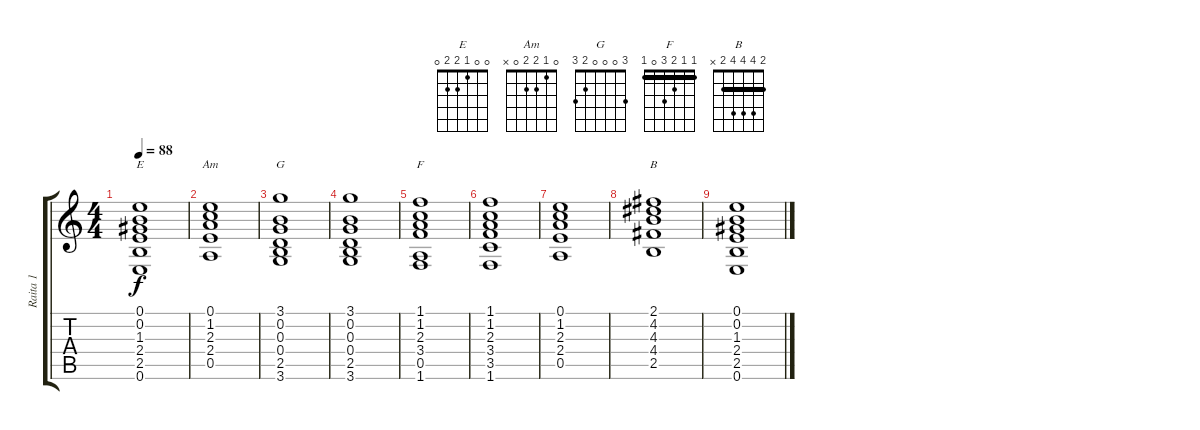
\track ("Raita 1" "Raita 1") {instrument acousticguitarsteel}
\staff {score tabs}
\tuning (E4 B3 G3 D3 A2 E2) {hide}
\chord ("E" 0 0 1 2 2 0)
\chord ("Am" 0 1 2 2 0 x)
\chord ("G" 3 0 0 0 2 3)
\chord ("F" 1 1 2 3 0 1) {barre 1}
\chord ("B" 2 4 4 4 2 x) {barre 2}
\ts (4 4)
\tempo 88
\clef g2
\ks c
(0.1 0.2 1.3 2.4 2.5 0.6).1{ch "E" dy f} |
(0.1 1.2 2.3 2.4 0.5).1{ch "Am"} |
(3.1 0.2 0.3 0.4 2.5 3.6).1{ch "G"} |
(3.1 0.2 0.3 0.4 2.5 3.6).1 |
(1.1 1.2 2.3 3.4 0.5 1.6).1{ch "F"} |
(1.1 1.2 2.3 3.4 3.5 1.6).1 |
(0.1 1.2 2.3 2.4 0.5).1 |
(2.1 4.2 4.3 4.4 2.5).1{ch "B"} |
(0.1 0.2 1.3 2.4 2.5 0.6).1
